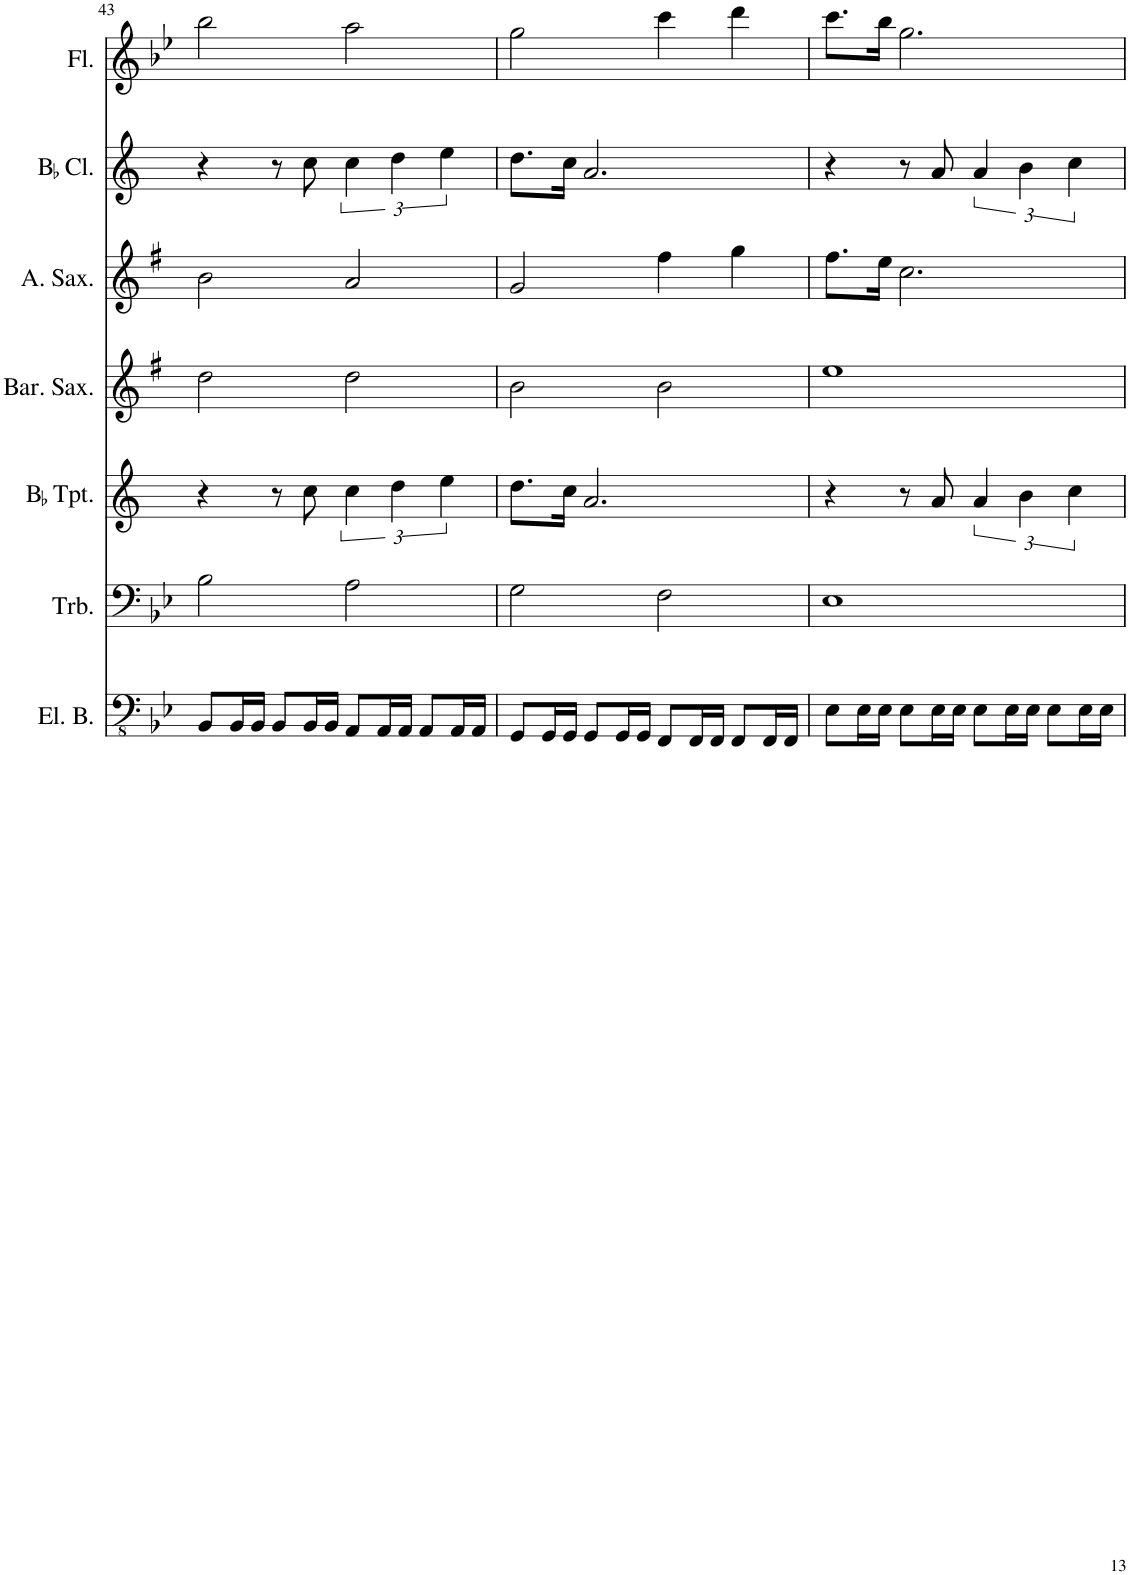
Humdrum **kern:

**kern	**kern	**kern	**kern	**kern	**kern	**kern
*part7	*part6	*part5	*part4	*part3	*part2	*part1
*staff7	*staff6	*staff5	*staff4	*staff3	*staff2	*staff1
*I"Electric Bass	*I"Trombone	*I"BaccidentalFlat Trumpet	*I"Baritone Saxophone	*I"Alto Saxophone	*I"BaccidentalFlat Clarinet	*I"Flute
*I'El. B.	*I'Trb.	*I'BaccidentalFlat Tpt.	*I'Bar. Sax.	*I'A. Sax.	*I'BaccidentalFlat Cl.	*I'Fl.
!!LO:PB:g=z
*clefFv4	*clefF4	*clefG2	*clefG2	*clefG2	*clefG2	*clefG2
*	*	*Trd1c2	*Trd12c21	*Trd5c9	*Trd1c2	*
*k[b-e-]	*k[b-e-]	*k[]	*k[f#]	*k[f#]	*k[]	*k[b-e-]
*M4/4	*M4/4	*M4/4	*M4/4	*M4/4	*M4/4	*M4/4
=43	=43	=43	=43	=43	=43	=43
8BBB-/L	2B-\	4r	2dd\	2b\	4r	2bb-\
16BBB-/L	.	.	.	.	.	.
16BBB-/JJ	.	.	.	.	.	.
8BBB-/L	.	8r	.	.	8r	.
16BBB-/L	.	8cc\	.	.	8cc\	.
16BBB-/JJ	.	.	.	.	.	.
8AAA/L	2A\	6cc\	2dd\	2a/	6cc\	2aa\
16AAA/L	.	.	.	.	.	.
.	.	6dd\	.	.	6dd\	.
16AAA/JJ	.	.	.	.	.	.
8AAA/L	.	.	.	.	.	.
.	.	6ee\	.	.	6ee\	.
16AAA/L	.	.	.	.	.	.
16AAA/JJ	.	.	.	.	.	.
=44	=44	=44	=44	=44	=44	=44
8GGG/L	2G\	8.dd\L	2b\	2g/	8.dd\L	2gg\
16GGG/L	.	.	.	.	.	.
16GGG/JJ	.	16cc\Jk	.	.	16cc\Jk	.
8GGG/L	.	2.a/	.	.	2.a/	.
16GGG/L	.	.	.	.	.	.
16GGG/JJ	.	.	.	.	.	.
8FFF/L	2F\	.	2b\	4ff#\	.	4ccc\
16FFF/L	.	.	.	.	.	.
16FFF/JJ	.	.	.	.	.	.
8FFF/L	.	.	.	4gg\	.	4ddd\
16FFF/L	.	.	.	.	.	.
16FFF/JJ	.	.	.	.	.	.
=45	=45	=45	=45	=45	=45	=45
8EE-\L	1E-	4r	1ee	8.ff#\L	4r	8.ccc\L
16EE-\L	.	.	.	.	.	.
16EE-\JJ	.	.	.	16ee\Jk	.	16bb-\Jk
8EE-\L	.	8r	.	2.cc\	8r	2.gg\
16EE-\L	.	8a/	.	.	8a/	.
16EE-\JJ	.	.	.	.	.	.
8EE-\L	.	6a/	.	.	6a/	.
16EE-\L	.	.	.	.	.	.
.	.	6b\	.	.	6b\	.
16EE-\JJ	.	.	.	.	.	.
8EE-\L	.	.	.	.	.	.
.	.	6cc\	.	.	6cc\	.
16EE-\L	.	.	.	.	.	.
16EE-\JJ	.	.	.	.	.	.
=	=	=	=	=	=	=
*-	*-	*-	*-	*-	*-	*-
